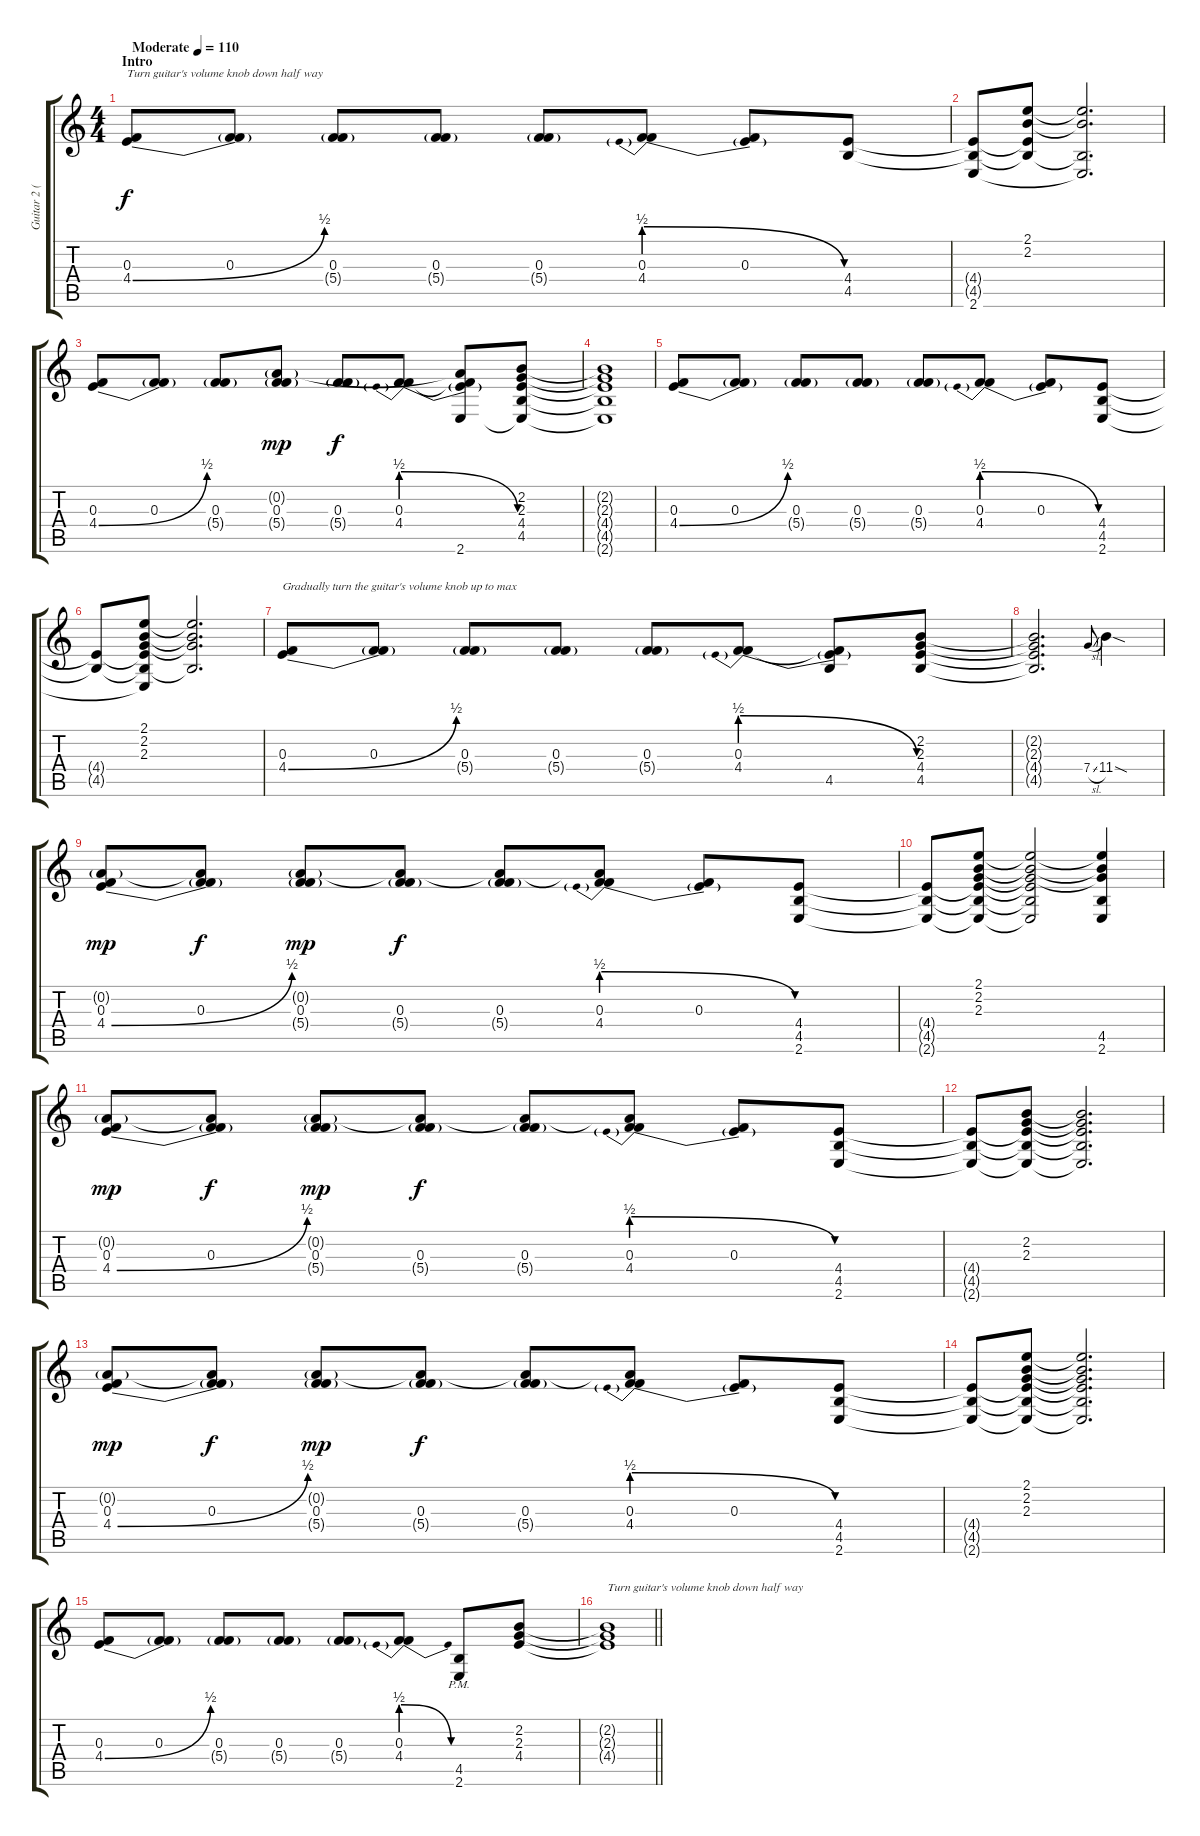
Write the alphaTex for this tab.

\track ("Guitar 2 (Distortion)" "Guitar 2 (") {instrument distortionguitar}
\staff {score tabs}
\tuning (D4 A3 F3 C3 G2 D2) {hide}
\ts (4 4)
\section ("" "Intro")
\tempo (110 "Moderate")
\clef g2
\ks c
(0.3 4.4{be (bend 0 0 60 2)}).8{txt "Turn guitar's volume knob down half way" dy f volume 9 instrument distortionguitar} (0.3 4.4{t}).8 (0.3 5.4{g}).8 (0.3 5.4{g}).8 (0.3 5.4{g}).8 (0.3 4.4{be (prebendrelease 0 2 60 0)}).8 (0.3 4.4{t}).8 (4.4 4.5).8 |
(4.4{t} 4.5{t} 2.6).8 (2.1 2.2 4.4{t} 4.5{t}).8 (2.1{t} 2.2{t} 4.5{t} 2.6{t}).2{d} |
(0.3 4.4{be (bend 0 0 60 2)}).8 (0.3 4.4{t}).8 (0.3 5.4{g}).8 (0.2{g} 0.3 5.4{g}).8{dy mp} (0.3 5.4{g}).8{dy f} (0.3 4.4{be (prebendrelease 0 2 60 0)}).8 (0.2{t} 0.3{t} 4.4{t} 2.6).8 (2.2 2.3 4.4 4.5 2.6{t}).8 |
(2.2{t} 2.3{t} 4.4{t} 4.5{t} 2.6{t}).1 |
(0.3 4.4{be (bend 0 0 60 2)}).8 (0.3 4.4{t}).8 (0.3 5.4{g}).8 (0.3 5.4{g}).8 (0.3 5.4{g}).8 (0.3 4.4{be (prebendrelease 0 2 60 0)}).8 (0.3 4.4{t}).8 (4.4 4.5 2.6).8 |
(4.4{t} 4.5{t}).8 (2.1 2.2 2.3 4.4{t} 4.5{t} 2.6{t}).8 (2.1{t} 2.2{t} 2.3{t} 4.5{t}).2{d} |
(0.3 4.4{be (bend 0 0 60 2)}).8{txt "Gradually turn the guitar's volume knob up to max" volume 12} (0.3 4.4{t}).8 (0.3 5.4{g}).8 (0.3 5.4{g}).8 (0.3 5.4{g}).8 (0.3 4.4{be (prebendrelease 0 2 60 0)}).8 (0.3{t} 4.4{t} 4.5).8 (2.2 2.3 4.4 4.5).8 |
(2.2{t} 2.3{t} 4.4{t} 4.5{t}).2{d} 7.4{sl}.8{gr onbeat} 11.4{sod}.4 |
(0.2{g} 0.3 4.4{be (bend 0 0 60 2)}).8{dy mp} (0.2{t} 0.3 4.4{t}).8{dy f} (0.2{g} 0.3 5.4{g}).8{dy mp} (0.2{t} 0.3 5.4{g}).8{dy f} (0.2{t} 0.3 5.4{g}).8 (0.2{t} 0.3 4.4{be (prebendrelease 0 2 60 0)}).8 (0.3 4.4{t}).8 (4.4 4.5 2.6).8 |
(4.4{t} 4.5{t} 2.6{t}).8 (2.1 2.2 2.3 4.4{t} 4.5{t} 2.6{t}).8 (2.1{t} 2.2{t} 2.3{t} 4.4{t} 4.5{t} 2.6{t}).2 (2.1{t} 2.2{t} 2.3{t} 4.5 2.6).4 |
(0.2{g} 0.3 4.4{be (bend 0 0 60 2)}).8{dy mp} (0.2{t} 0.3 4.4{t}).8{dy f} (0.2{g} 0.3 5.4{g}).8{dy mp} (0.2{t} 0.3 5.4{g}).8{dy f} (0.2{t} 0.3 5.4{g}).8 (0.2{t} 0.3 4.4{be (prebendrelease 0 2 60 0)}).8 (0.3 4.4{t}).8 (4.4 4.5 2.6).8 |
(4.4{t} 4.5{t} 2.6{t}).8 (2.2 2.3 4.4{t} 4.5{t} 2.6{t}).8 (2.2{t} 2.3{t} 4.4{t} 4.5{t} 2.6{t}).2{d} |
(0.2{g} 0.3 4.4{be (bend 0 0 60 2)}).8{dy mp} (0.2{t} 0.3 4.4{t}).8{dy f} (0.2{g} 0.3 5.4{g}).8{dy mp} (0.2{t} 0.3 5.4{g}).8{dy f} (0.2{t} 0.3 5.4{g}).8 (0.2{t} 0.3 4.4{be (prebendrelease 0 2 60 0)}).8 (0.3 4.4{t}).8 (4.4 4.5 2.6).8 |
(4.4{t} 4.5{t} 2.6{t}).8 (2.1 2.2 2.3 4.4{t} 4.5{t} 2.6{t}).8 (2.1{t} 2.2{t} 2.3{t} 4.4{t} 4.5{t} 2.6{t}).2{d} |
(0.3 4.4{be (bend 0 0 60 2)}).8 (0.3 4.4{t}).8 (0.3 5.4{g}).8 (0.3 5.4{g}).8 (0.3 5.4{g}).8 (0.3 4.4{be (prebendrelease 0 2 60 0)}).8 (4.5{pm} 2.6{pm}).8 (2.2 2.3 4.4).8{volume 9} |
\barLineRight lightlight
(2.2{t} 2.3{t} 4.4{t}).1{txt "Turn guitar's volume knob down half way"}
